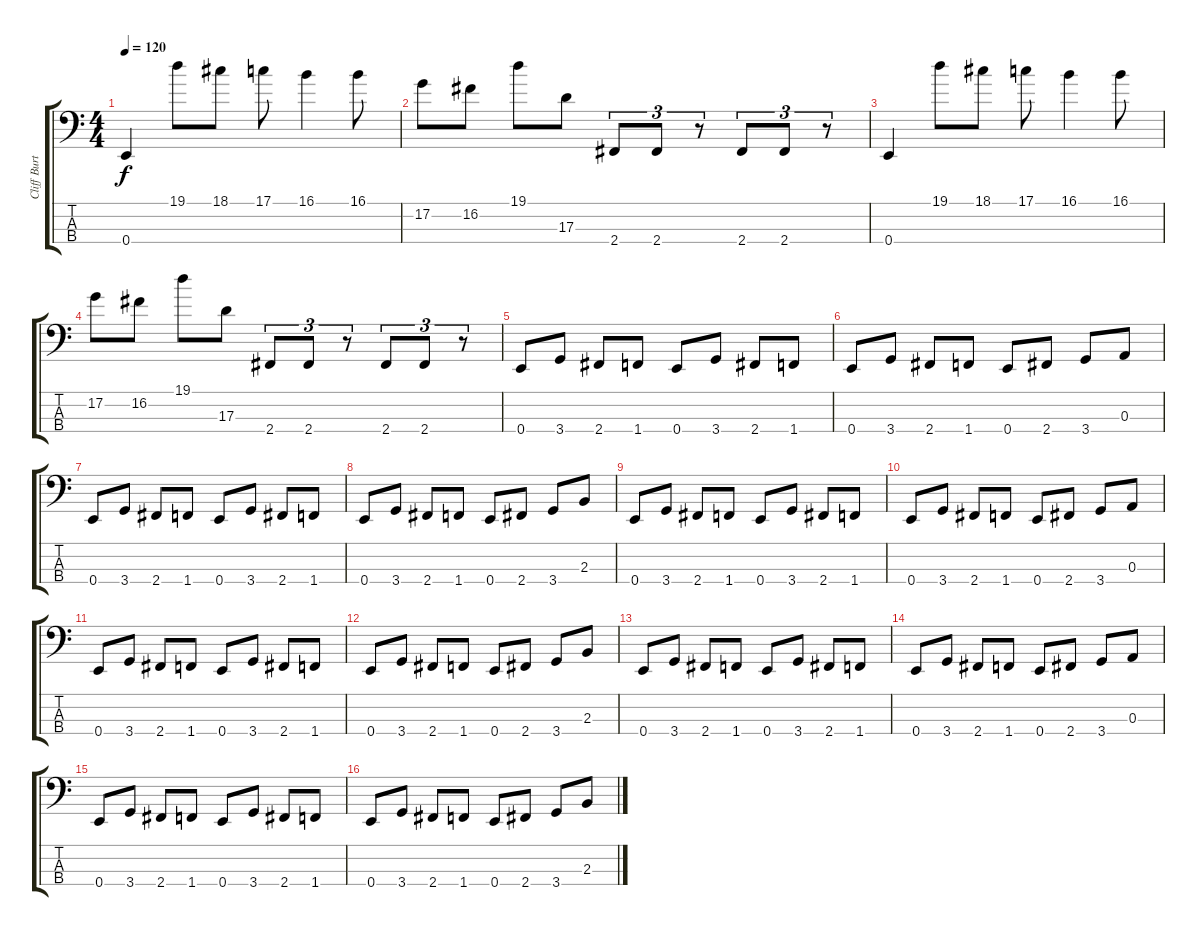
\track ("Cliff Burton" "Cliff Burt") {instrument electricbassfinger}
\staff {score tabs}
\tuning (G2 D2 A1 E1) {hide}
\ts (4 4)
\tempo 120
\clef f4
\ks c
0.4.4{dy f} 19.1.8 18.1.8 17.1.8 16.1.4 16.1.8 |
17.2.8 16.2.8 19.1.8 17.3.8 2.4.8{tu (3 2)} 2.4.8{tu (3 2)} r.8{tu (3 2)} 2.4.8{tu (3 2)} 2.4.8{tu (3 2)} r.8{tu (3 2)} |
0.4.4 19.1.8 18.1.8 17.1.8 16.1.4 16.1.8 |
17.2.8 16.2.8 19.1.8 17.3.8 2.4.8{tu (3 2)} 2.4.8{tu (3 2)} r.8{tu (3 2)} 2.4.8{tu (3 2)} 2.4.8{tu (3 2)} r.8{tu (3 2)} |
0.4.8{instrument electricbassfinger} 3.4.8 2.4.8 1.4.8 0.4.8 3.4.8 2.4.8 1.4.8 |
0.4.8 3.4.8 2.4.8 1.4.8 0.4.8 2.4.8 3.4.8 0.3.8 |
0.4.8 3.4.8 2.4.8 1.4.8 0.4.8 3.4.8 2.4.8 1.4.8 |
0.4.8 3.4.8 2.4.8 1.4.8 0.4.8 2.4.8 3.4.8 2.3.8 |
0.4.8 3.4.8 2.4.8 1.4.8 0.4.8 3.4.8 2.4.8 1.4.8 |
0.4.8 3.4.8 2.4.8 1.4.8 0.4.8 2.4.8 3.4.8 0.3.8 |
0.4.8 3.4.8 2.4.8 1.4.8 0.4.8 3.4.8 2.4.8 1.4.8 |
0.4.8 3.4.8 2.4.8 1.4.8 0.4.8 2.4.8 3.4.8 2.3.8 |
0.4.8 3.4.8 2.4.8 1.4.8 0.4.8 3.4.8 2.4.8 1.4.8 |
0.4.8 3.4.8 2.4.8 1.4.8 0.4.8 2.4.8 3.4.8 0.3.8 |
0.4.8 3.4.8 2.4.8 1.4.8 0.4.8 3.4.8 2.4.8 1.4.8 |
0.4.8 3.4.8 2.4.8 1.4.8 0.4.8 2.4.8 3.4.8 2.3.8
